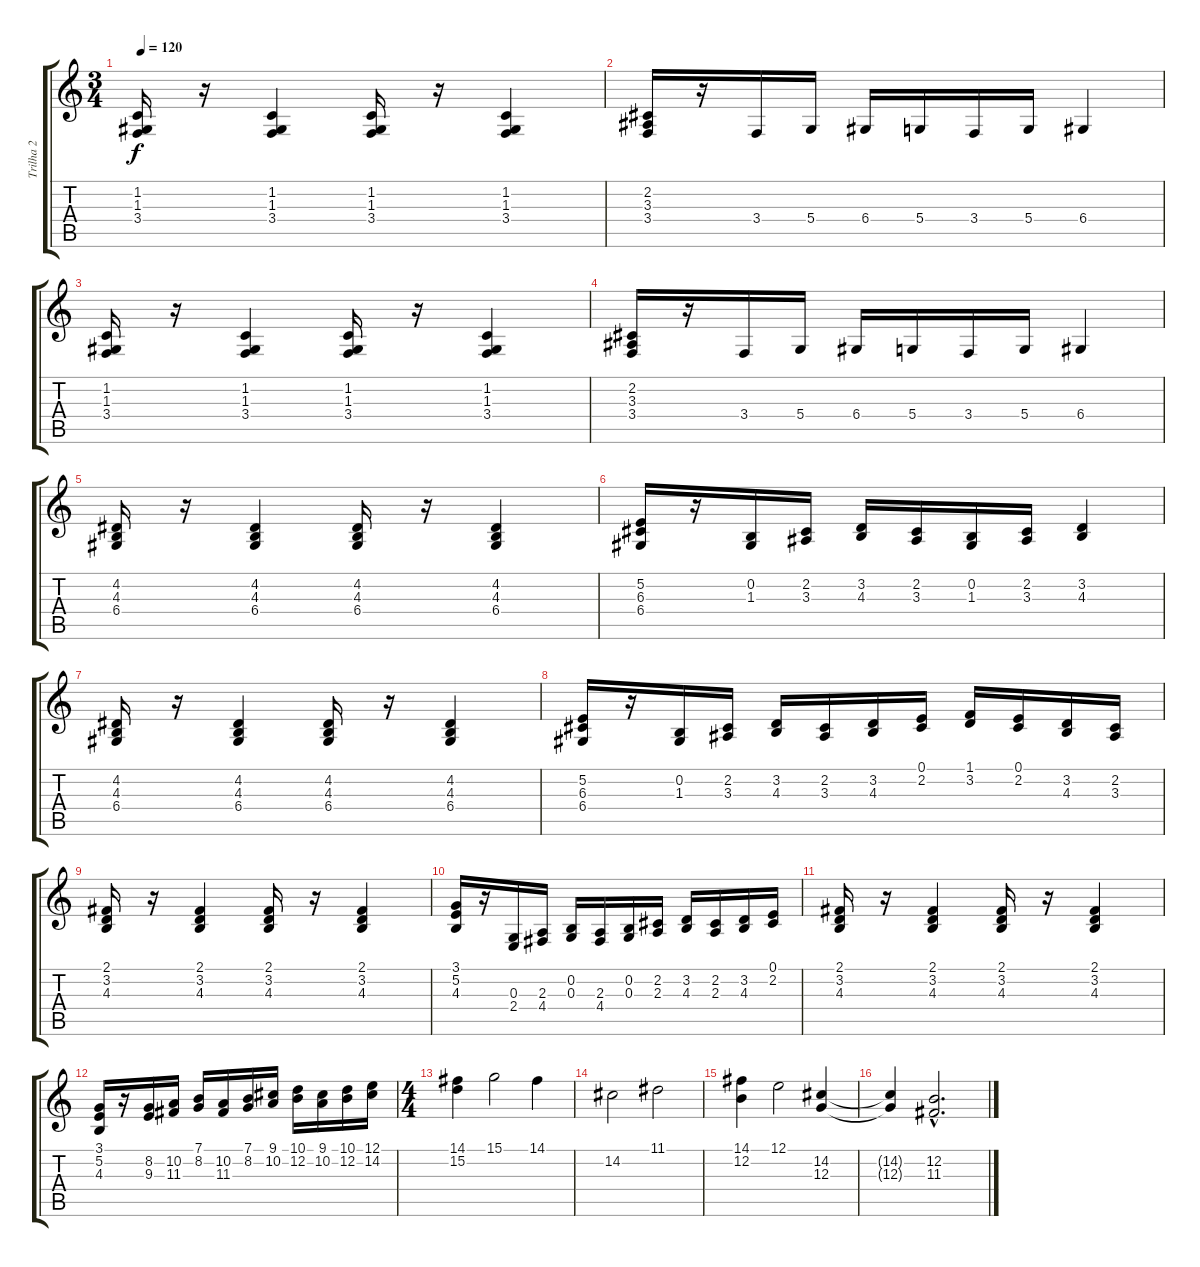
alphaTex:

\track ("Trilha 2" "Trilha 2") {instrument trombone}
\staff {score tabs}
\tuning (E4 B3 G3 D3 A2 E2) {hide}
\ts (3 4)
\tempo 120
\clef g2
\ks c
(1.2 1.3 3.4).16{dy f instrument trombone} r.16 (1.2 1.3 3.4).4 (1.2 1.3 3.4).16 r.16 (1.2 1.3 3.4).4 |
(2.2 3.3 3.4).16 r.16 3.4.16 5.4.16 6.4.16 5.4.16 3.4.16 5.4.16 6.4.4 |
(1.2 1.3 3.4).16 r.16 (1.2 1.3 3.4).4 (1.2 1.3 3.4).16 r.16 (1.2 1.3 3.4).4 |
(2.2 3.3 3.4).16 r.16 3.4.16 5.4.16 6.4.16 5.4.16 3.4.16 5.4.16 6.4.4 |
(4.2 4.3 6.4).16 r.16 (4.2 4.3 6.4).4 (4.2 4.3 6.4).16 r.16 (4.2 4.3 6.4).4 |
(5.2 6.3 6.4).16 r.16 (0.2 1.3).16 (2.2 3.3).16 (3.2 4.3).16 (2.2 3.3).16 (0.2 1.3).16 (2.2 3.3).16 (3.2 4.3).4 |
(4.2 4.3 6.4).16 r.16 (4.2 4.3 6.4).4 (4.2 4.3 6.4).16 r.16 (4.2 4.3 6.4).4 |
(5.2 6.3 6.4).16 r.16 (0.2 1.3).16 (2.2 3.3).16 (3.2 4.3).16 (2.2 3.3).16 (3.2 4.3).16 (0.1 2.2).16 (1.1 3.2).16 (0.1 2.2).16 (3.2 4.3).16 (2.2 3.3).16 |
(2.1 3.2 4.3).16 r.16 (2.1 3.2 4.3).4 (2.1 3.2 4.3).16 r.16 (2.1 3.2 4.3).4 |
(3.1 5.2 4.3).16 r.16 (0.3 2.4).16 (2.3 4.4).16 (0.2 0.3).16 (2.3 4.4).16 (0.2 0.3).16 (2.2 2.3).16 (3.2 4.3).16 (2.2 2.3).16 (3.2 4.3).16 (0.1 2.2).16 |
(2.1 3.2 4.3).16 r.16 (2.1 3.2 4.3).4 (2.1 3.2 4.3).16 r.16 (2.1 3.2 4.3).4 |
(3.1 5.2 4.3).16 r.16 (8.2 9.3).16 (10.2 11.3).16 (7.1 8.2).16 (10.2 11.3).16 (7.1 8.2).16 (9.1 10.2).16 (10.1 12.2).16 (9.1 10.2).16 (10.1 12.2).16 (12.1 14.2).16 |
\ts (4 4)
(14.1 15.2).4 15.1.2 14.1.4 |
14.2.2 11.1.2 |
(14.1 12.2).4 12.1.2 (14.2 12.3).4 |
(14.2{t} 12.3{t}).4 (12.2{hac} 11.3{hac}).2{d}
